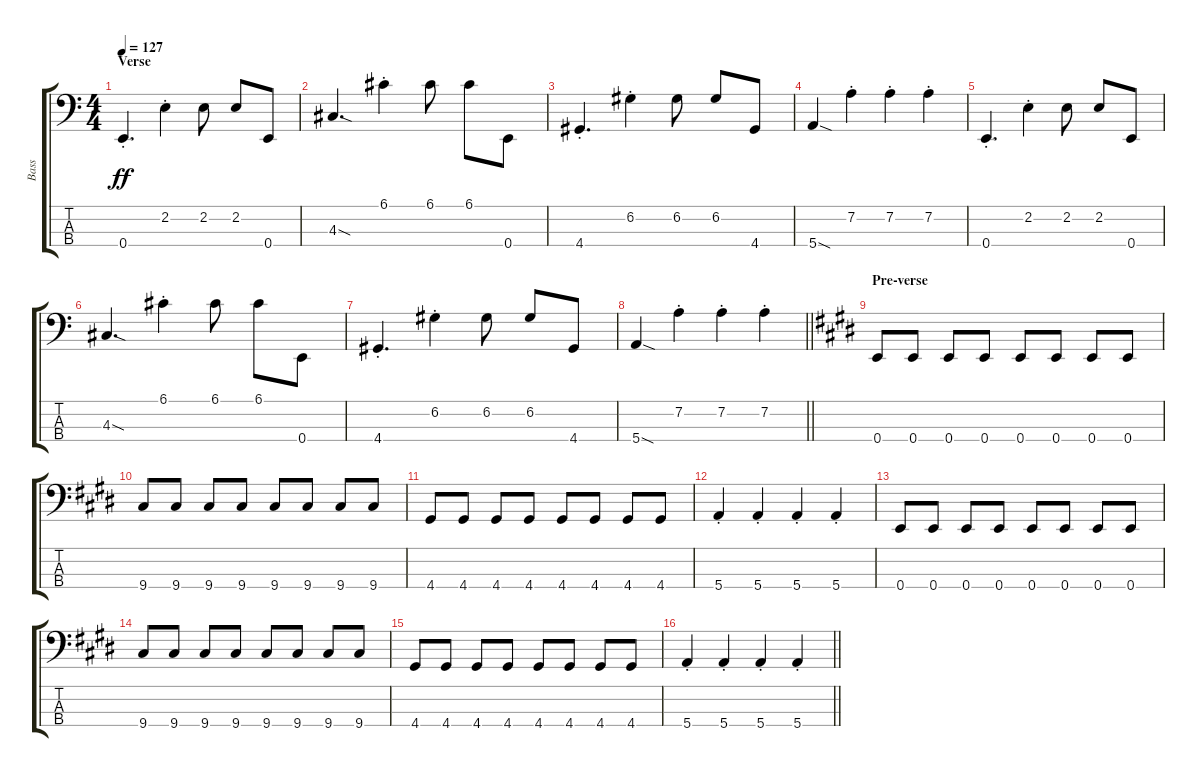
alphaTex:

\track ("Bass" "Bass") {instrument electricbassfinger}
\staff {score tabs}
\tuning (G2 D2 A1 E1) {hide}
\ts (4 4)
\section ("" "Verse")
\tempo 127
\clef f4
\ks c
0.4{st}.4{d dy ff} 2.2{st}.4 2.2.8 2.2.8 0.4.8 |
4.3{sod}.4{d} 6.1{st}.4 6.1.8 6.1.8 0.4.8 |
4.4{st}.4{d} 6.2{st}.4 6.2.8 6.2.8 4.4.8 |
5.4{sod}.4 7.2{st}.4 7.2{st}.4 7.2{st}.4 |
0.4{st}.4{d} 2.2{st}.4 2.2.8 2.2.8 0.4.8 |
4.3{sod}.4{d} 6.1{st}.4 6.1.8 6.1.8 0.4.8 |
4.4{st}.4{d} 6.2{st}.4 6.2.8 6.2.8 4.4.8 |
\barLineRight lightlight
5.4{sod}.4 7.2{st}.4 7.2{st}.4 7.2{st}.4 |
\section ("" "Pre-verse")
\ks e
0.4.8 0.4.8 0.4.8 0.4.8 0.4.8 0.4.8 0.4.8 0.4.8 |
9.4.8 9.4.8 9.4.8 9.4.8 9.4.8 9.4.8 9.4.8 9.4.8 |
4.4.8 4.4.8 4.4.8 4.4.8 4.4.8 4.4.8 4.4.8 4.4.8 |
5.4{st}.4 5.4{st}.4 5.4{st}.4 5.4{st}.4 |
0.4.8 0.4.8 0.4.8 0.4.8 0.4.8 0.4.8 0.4.8 0.4.8 |
9.4.8 9.4.8 9.4.8 9.4.8 9.4.8 9.4.8 9.4.8 9.4.8 |
4.4.8 4.4.8 4.4.8 4.4.8 4.4.8 4.4.8 4.4.8 4.4.8 |
\barLineRight lightlight
5.4{st}.4 5.4{st}.4 5.4{st}.4 5.4{st}.4
